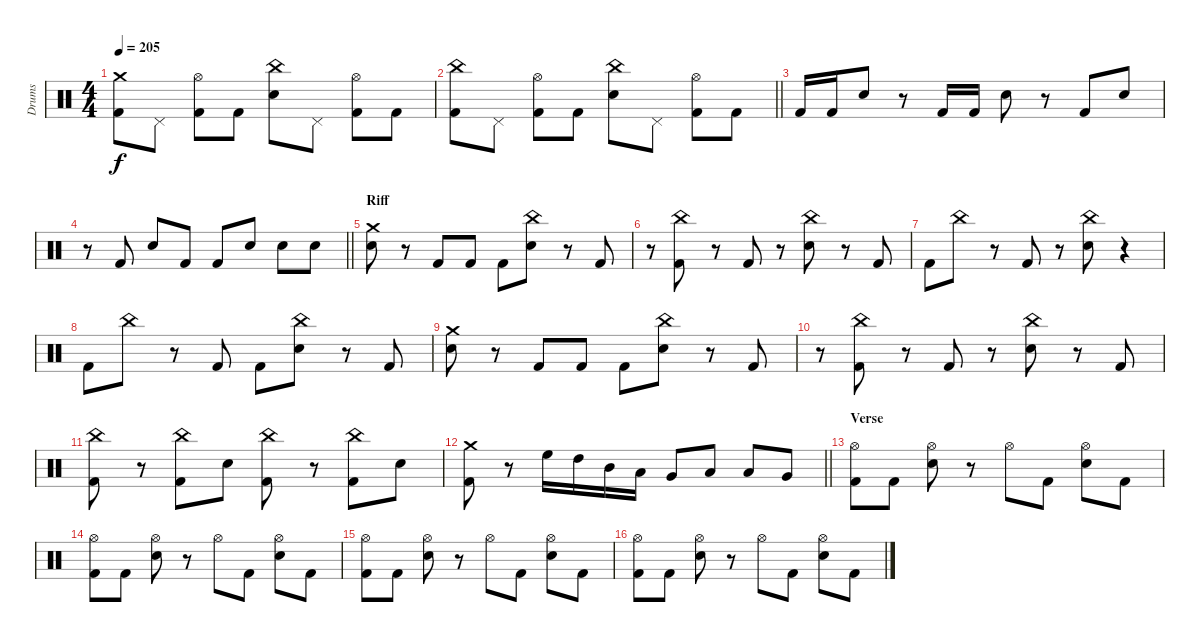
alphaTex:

\track ("Drums" "Drums") {instrument percussion}
\staff {score}
\articulation defaults
\ts (4 4)
\tempo 205
\clef neutral
\ks c
("Crash medium (hit)" "Kick (hit) 2").8{dy f} "Pedal Hi-Hat (hit)".8 ("Hi-Hat (open)" "Kick (hit) 2").8 "Kick (hit) 2".8 ("China (hit)" "Electric Snare (hit)").8 "Pedal Hi-Hat (hit)".8 ("Hi-Hat (open)" "Kick (hit) 2").8 "Kick (hit) 2".8 |
\barLineRight lightlight
("China (hit)" "Kick (hit) 2").8 "Pedal Hi-Hat (hit)".8 ("Hi-Hat (open)" "Kick (hit) 2").8 "Kick (hit) 2".8 ("China (hit)" "Electric Snare (hit)").8 "Pedal Hi-Hat (hit)".8 ("Hi-Hat (open)" "Kick (hit) 2").8 "Kick (hit) 2".8 |
"Kick (hit) 2".16 "Kick (hit) 2".16 "Electric Snare (hit)".8 r.8 "Kick (hit) 2".16 "Kick (hit) 2".16 "Electric Snare (hit)".8 r.8 "Kick (hit) 2".8 "Electric Snare (hit)".8 |
\barLineRight lightlight
r.8 "Kick (hit) 2".8 "Electric Snare (hit)".8 "Kick (hit) 2".8 "Kick (hit) 2".8 "Electric Snare (hit)".8 "Electric Snare (hit)".8 "Electric Snare (hit)".8 |
\section ("" "Riff")
("Crash medium (hit)" "Electric Snare (hit)").8 r.8 "Kick (hit) 2".8 "Kick (hit) 2".8 "Kick (hit) 2".8 ("China (hit)" "Electric Snare (hit)").8 r.8 "Kick (hit) 2".8 |
r.8 ("China (hit)" "Kick (hit) 2").8 r.8 "Kick (hit) 2".8 r.8 ("China (hit)" "Electric Snare (hit)").8 r.8 "Kick (hit) 2".8 |
"Kick (hit) 2".8 "China (hit)".8 r.8 "Kick (hit) 2".8 r.8 ("China (hit)" "Electric Snare (hit)").8 r.4 |
"Kick (hit) 2".8 "China (hit)".8 r.8 "Kick (hit) 2".8 "Kick (hit) 2".8 ("China (hit)" "Electric Snare (hit)").8 r.8 "Kick (hit) 2".8 |
("Crash medium (hit)" "Electric Snare (hit)").8 r.8 "Kick (hit) 2".8 "Kick (hit) 2".8 "Kick (hit) 2".8 ("China (hit)" "Electric Snare (hit)").8 r.8 "Kick (hit) 2".8 |
r.8 ("China (hit)" "Kick (hit) 2").8 r.8 "Kick (hit) 2".8 r.8 ("China (hit)" "Electric Snare (hit)").8 r.8 "Kick (hit) 2".8 |
("China (hit)" "Kick (hit) 2").8 r.8 ("China (hit)" "Kick (hit) 2").8 "Electric Snare (hit)".8 ("China (hit)" "Kick (hit) 2").8 r.8 ("China (hit)" "Kick (hit) 2").8 "Electric Snare (hit)".8 |
\barLineRight lightlight
("Crash medium (hit)" "Kick (hit) 2").8 r.8 "High Floor Tom (hit)".16 "High Tom (hit)".16 "Mid Tom (hit)".16 "Low Tom (hit)".16 "Very Low Tom (hit)".8 "Low Floor Tom (hit)".8 "Low Tom (hit)".8 "Very Low Tom (hit)".8 |
\section ("" "Verse")
("Hi-Hat (open)" "Kick (hit) 2").8 "Kick (hit) 2".8 ("Hi-Hat (open)" "Electric Snare (hit)").8 r.8 "Hi-Hat (open)".8 "Kick (hit) 2".8 ("Hi-Hat (open)" "Electric Snare (hit)").8 "Kick (hit) 2".8 |
("Hi-Hat (open)" "Kick (hit) 2").8 "Kick (hit) 2".8 ("Hi-Hat (open)" "Electric Snare (hit)").8 r.8 "Hi-Hat (open)".8 "Kick (hit) 2".8 ("Hi-Hat (open)" "Electric Snare (hit)").8 "Kick (hit) 2".8 |
("Hi-Hat (open)" "Kick (hit) 2").8 "Kick (hit) 2".8 ("Hi-Hat (open)" "Electric Snare (hit)").8 r.8 "Hi-Hat (open)".8 "Kick (hit) 2".8 ("Hi-Hat (open)" "Electric Snare (hit)").8 "Kick (hit) 2".8 |
("Hi-Hat (open)" "Kick (hit) 2").8 "Kick (hit) 2".8 ("Hi-Hat (open)" "Electric Snare (hit)").8 r.8 "Hi-Hat (open)".8 "Kick (hit) 2".8 ("Hi-Hat (open)" "Electric Snare (hit)").8 "Kick (hit) 2".8
